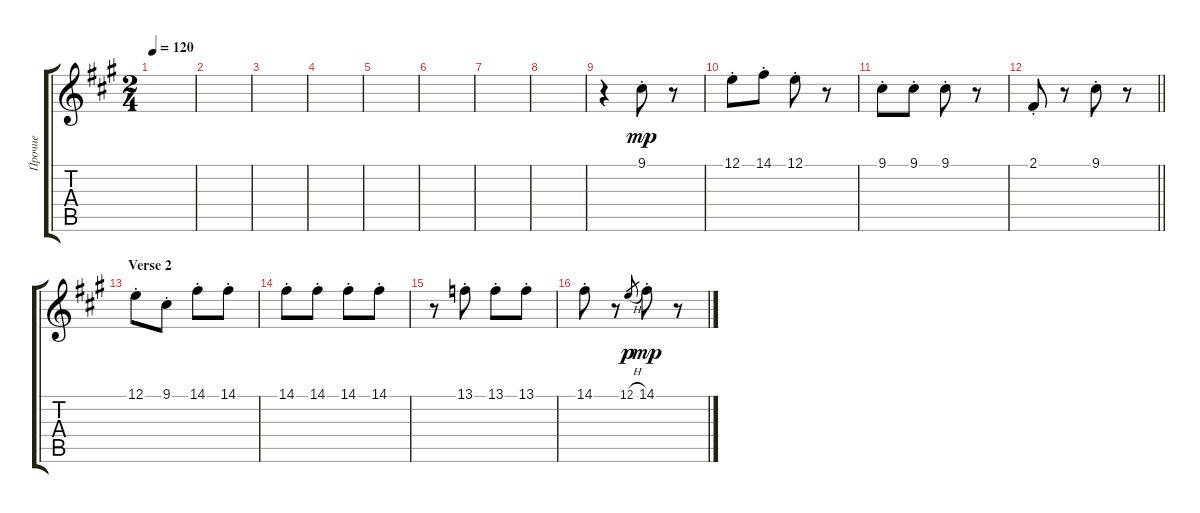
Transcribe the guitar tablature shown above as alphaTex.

\track ("Прочие" "Прочие") {instrument piccolo}
\staff {score tabs}
\tuning (E4 B3 G3 D3 A2 E2) {hide}
\ts (2 4)
\tempo 120
\clef g2
\ks f#minor
|
|
|
|
|
|
|
|
r.4 9.1{st}.8{dy mp} r.8 |
12.1{st}.8 14.1{st}.8 12.1{st}.8 r.8 |
9.1{st}.8 9.1{st}.8 9.1{st}.8 r.8 |
\barLineRight lightlight
2.1{st}.8 r.8 9.1{st}.8 r.8 |
\section ("" "Verse 2")
12.1{st}.8 9.1{st}.8 14.1{st}.8 14.1{st}.8 |
14.1{st}.8 14.1{st}.8 14.1{st}.8 14.1{st}.8 |
r.8 13.1{st}.8 13.1{st}.8 13.1{st}.8 |
14.1{st}.8 r.8 12.1{h}.8{gr dy p} 14.1{st}.8{dy mp} r.8
